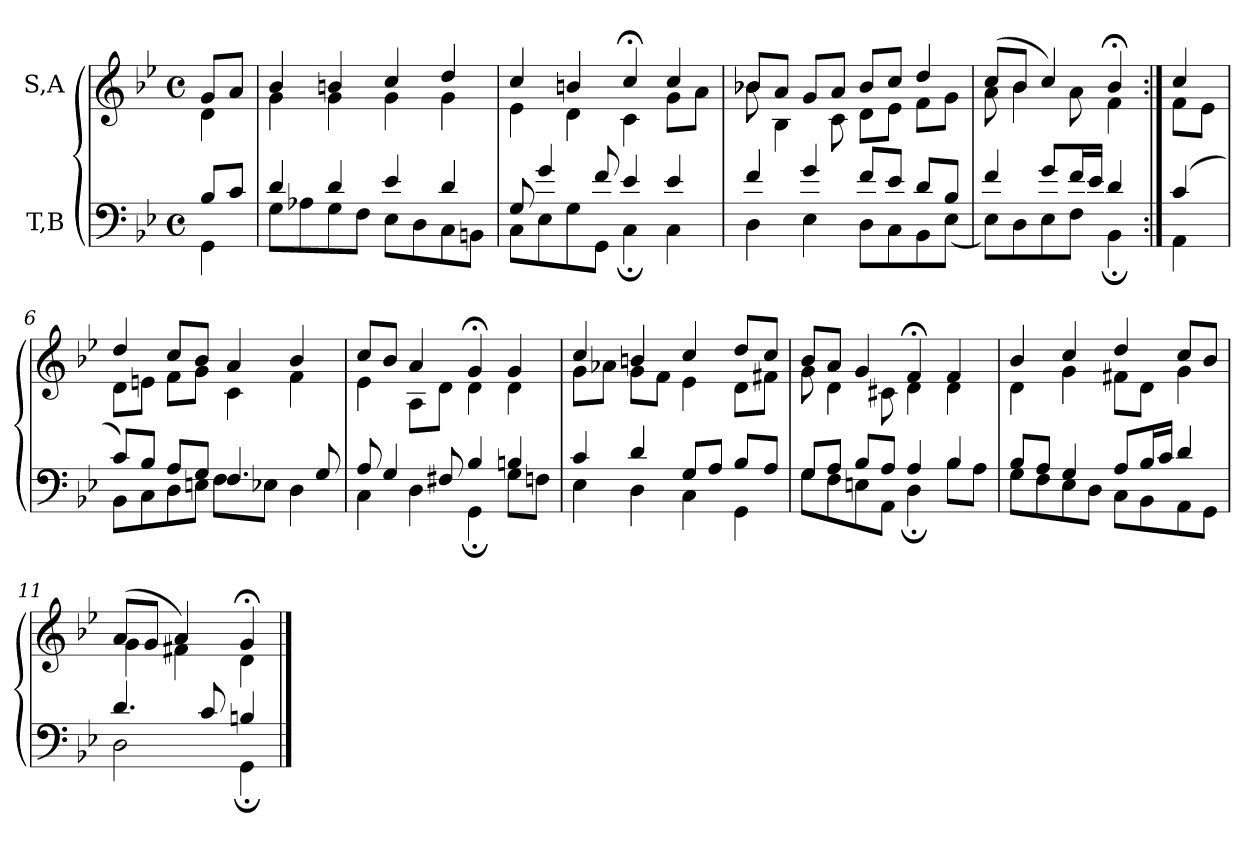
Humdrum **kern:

**kern	**kern
*part2	*part1
*staff2	*staff1
*I"T,B	*I"S,A
*clefF4	*clefG2
*k[b-e-]	*k[b-e-]
*M4/4	*M4/4
*met(c)	*met(c)
=	=
*^	*^
8B-L	4GG	8gL	4d
8cJ	.	8aJ	.
=1	=1	=1	=1
4d	8GL	4b-	4g
.	8A-X	.	.
4d	8G	4bn	4g
.	8FJ	.	.
4e-	8E-L	4cc	4g
.	8D	.	.
4d	8C	4dd	4g
.	8BBnJ	.	.
=2	=2	=2	=2
8G	8CL	4cc	4e-
4g	8E-	.	.
.	8G	4bn	4d
8f	8GGJ	.	.
4e-	4C;	4cc;<	4c
4e-	4C	4cc	8gL
.	.	.	8aJ
=3	=3	=3	=3
4f	4D	8b-XL	8b-X
.	.	8aJ	4B-
4g	4E-	8gL	.
.	.	8aJ	8c
8fL	8DL	8b-L	8dL
8e-J	8C	8ccJ	8e-J
8dL	8BB-	4dd	8fL
8B-J	(<8E-J	.	8gJ
=876	=876	=876	=876
4f	8E-L)	(>8ccL	8a
.	8D	8b-J	4b-
8gL	8E-	4cc)	.
16fL	8FJ	.	8a
16e-JJ	.	.	.
4d	4BB-;	4b-;<	4f
=877:|!	=877:|!	=877:|!	=877:|!
(>4c	4AA	4cc	8fL
.	.	.	8e-J
=6	=6	=6	=6
8cL)	8BB-L	4dd	8dL
8B-J	8C	.	8enJ
8AL	8D	8ccL	8fL
8GJ	8EnJ	8b-J	8gJ
4.F	8FL	4a	4c
.	8E-XJ	.	.
.	4D	4b-	4f
8G	.	.	.
=7	=7	=7	=7
8A	4C	8ccL	4e-
4G	.	8b-J	.
.	4D	4a	8AL
8F#X	.	.	8dJ
4B-	4GG;	4g;<	4d
4Bn	8GL	4g	4d
.	8FnJ	.	.
=8	=8	=8	=8
4c	4E-	4cc	8gL
.	.	.	8a-XJ
4d	4D	4bn	8gL
.	.	.	8fJ
8GL	4C	4cc	4e-
8AJ	.	.	.
8B-L	4GG	8ddL	8dL
8AJ	.	8ccJ	8f#XJ
=9	=9	=9	=9
8GL	8GL	8b-L	8g
8AJ	8F	8aJ	4d
8B-L	8En	4g	.
8AJ	8AAJ	.	8c#X
4A	4D;	4f;<	4d
4B-	8B-L	4f	4d
.	8AJ	.	.
=10	=10	=10	=10
8B-L	8GL	4b-	4d
8AJ	8F	.	.
4G	8E-	4cc	4g
.	8DJ	.	.
8AL	8CL	4dd	8f#XL
16B-L	8BB-	.	8dJ
16cJJ	.	.	.
4d	8AA	8ccL	4g
.	8GGJ	8b-J	.
=11	=11	=11	=11
4.d	2D	(>8aL	4g
.	.	8gJ	.
.	.	4a)	4f#X
8c	.	.	.
4Bn	4GG;	4g;<	4d
*v	*v	*	*
*	*v	*v
==	==
*-	*-
